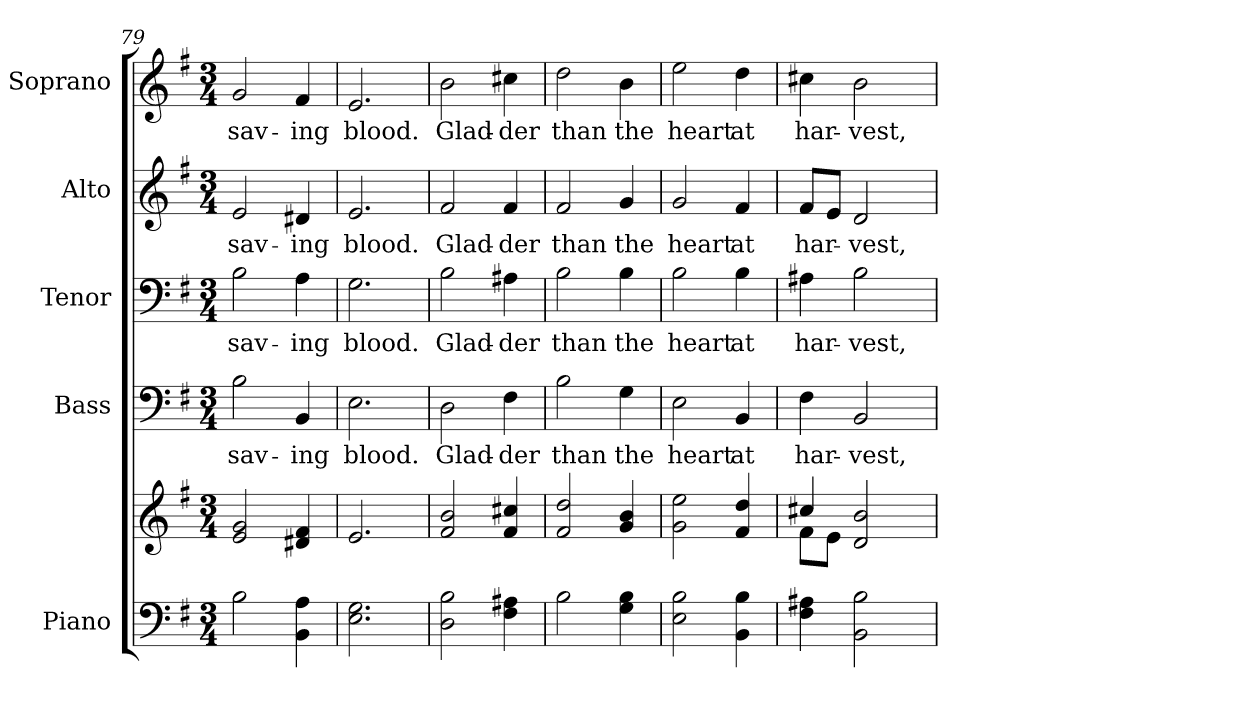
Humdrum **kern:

**kern	**kern	**kern	**text	**kern	**text	**kern	**text	**kern	**text
*part5	*part5	*part4	*part4	*part3	*part3	*part2	*part2	*part1	*part1
*staff6	*staff5	*staff4	*staff4	*staff3	*staff3	*staff2	*staff2	*staff1	*staff1
*I"Piano	*	*I"Bass	*	*I"Tenor	*	*I"Alto	*	*I"Soprano	*
*I'Pno.	*	*I'B.	*	*I'T.	*	*I'A.	*	*I'S.	*
*clefF4	*clefG2	*clefF4	*	*clefF4	*	*clefG2	*	*clefG2	*
*k[f#]	*k[f#]	*k[f#]	*	*k[f#]	*	*k[f#]	*	*k[f#]	*
*G:	*G:	*G:	*	*G:	*	*G:	*	*G:	*
*M3/4	*M3/4	*M3/4	*	*M3/4	*	*M3/4	*	*M3/4	*
=79	=79	=79	=79	=79	=79	=79	=79	=79	=79
!	!	!	!LO:LY:b:color=#000000	!	!	!	!	!	!
!	!	!	!	!	!LO:LY:b:color=#000000	!	!	!	!
!	!	!	!	!	!	!	!LO:LY:b:color=#000000	!	!
!	!	!	!	!	!	!	!	!	!LO:LY:b:color=#000000
2Bi\	2ei/ 2gi	2Bi\	sav-	2Bi\	sav-	2ei/	sav-	2gi/	sav-
!	!	!	!LO:LY:b:color=#000000	!	!	!	!	!	!
!	!	!	!	!	!LO:LY:b:color=#000000	!	!	!	!
!	!	!	!	!	!	!	!LO:LY:b:color=#000000	!	!
!	!	!	!	!	!	!	!	!	!LO:LY:b:color=#000000
4BBi\ 4Ai	4d#Xi/ 4f#i	4BBi/	-ing	4Ai\	-ing	4d#Xi/	-ing	4f#i/	-ing
=80	=80	=80	=80	=80	=80	=80	=80	=80	=80
!	!	!	!LO:LY:b:color=#000000	!	!	!	!	!	!
!	!	!	!	!	!LO:LY:b:color=#000000	!	!	!	!
!	!	!	!	!	!	!	!LO:LY:b:color=#000000	!	!
!	!	!	!	!	!	!	!	!	!LO:LY:b:color=#000000
2.Ei\ 2.Gi	2.ei/	2.Ei\	blood.	2.Gi\	blood.	2.ei/	blood.	2.ei/	blood.
!!LO:PB:g=z
=81	=81	=81	=81	=81	=81	=81	=81	=81	=81
!	!	!	!LO:LY:b:color=#000000	!	!	!	!	!	!
!	!	!	!	!	!LO:LY:b:color=#000000	!	!	!	!
!	!	!	!	!	!	!	!LO:LY:b:color=#000000	!	!
!	!	!	!	!	!	!	!	!	!LO:LY:b:color=#000000
2Di\ 2Bi	2f#i/ 2bi	2Di\	Glad-	2Bi\	Glad-	2f#i/	Glad-	2bi\	Glad-
!	!	!	!LO:LY:b:color=#000000	!	!	!	!	!	!
!	!	!	!	!	!LO:LY:b:color=#000000	!	!	!	!
!	!	!	!	!	!	!	!LO:LY:b:color=#000000	!	!
!	!	!	!	!	!	!	!	!	!LO:LY:b:color=#000000
4F#i\ 4A#Xi	4f#i/ 4cc#Xi	4F#i\	-der	4A#Xi\	-der	4f#i/	-der	4cc#Xi\	-der
=82	=82	=82	=82	=82	=82	=82	=82	=82	=82
!	!	!	!LO:LY:b:color=#000000	!	!	!	!	!	!
!	!	!	!	!	!LO:LY:b:color=#000000	!	!	!	!
!	!	!	!	!	!	!	!LO:LY:b:color=#000000	!	!
!	!	!	!	!	!	!	!	!	!LO:LY:b:color=#000000
2Bi\	2f#i/ 2ddi	2Bi\	than	2Bi\	than	2f#i/	than	2ddi\	than
!	!	!	!LO:LY:b:color=#000000	!	!	!	!	!	!
!	!	!	!	!	!LO:LY:b:color=#000000	!	!	!	!
!	!	!	!	!	!	!	!LO:LY:b:color=#000000	!	!
!	!	!	!	!	!	!	!	!	!LO:LY:b:color=#000000
4Gi\ 4Bi	4gi/ 4bi	4Gi\	the	4Bi\	the	4gi/	the	4bi\	the
=83	=83	=83	=83	=83	=83	=83	=83	=83	=83
!	!	!	!LO:LY:b:color=#000000	!	!	!	!	!	!
!	!	!	!	!	!LO:LY:b:color=#000000	!	!	!	!
!	!	!	!	!	!	!	!LO:LY:b:color=#000000	!	!
!	!	!	!	!	!	!	!	!	!LO:LY:b:color=#000000
2Ei\ 2Bi	2gi\ 2eei	2Ei\	heart	2Bi\	heart	2gi/	heart	2eei\	heart
!	!	!	!LO:LY:b:color=#000000	!	!	!	!	!	!
!	!	!	!	!	!LO:LY:b:color=#000000	!	!	!	!
!	!	!	!	!	!	!	!LO:LY:b:color=#000000	!	!
!	!	!	!	!	!	!	!	!	!LO:LY:b:color=#000000
4BBi\ 4Bi	4f#i/ 4ddi	4BBi/	at	4Bi\	at	4f#i/	at	4ddi\	at
=84	=84	=84	=84	=84	=84	=84	=84	=84	=84
*	*^	*	*	*	*	*	*	*	*
!	!	!	!	!LO:LY:b:color=#000000	!	!	!	!	!	!
!	!	!	!	!	!	!LO:LY:b:color=#000000	!	!	!	!
!	!	!	!	!	!	!	!	!LO:LY:b:color=#000000	!	!
!	!	!	!	!	!	!	!	!	!	!LO:LY:b:color=#000000
4F#i\ 4A#Xi	4cc#Xi/	8f#i\L	4F#i\	har-	4A#Xi\	har-	8f#i/L	har-	4cc#Xi\	har-
.	.	8ei\J	.	.	.	.	8ei/J	.	.	.
!	!	!	!	!LO:LY:b:color=#000000	!	!	!	!	!	!
!	!	!	!	!	!	!LO:LY:b:color=#000000	!	!	!	!
!	!	!	!	!	!	!	!	!LO:LY:b:color=#000000	!	!
!	!	!	!	!	!	!	!	!	!	!LO:LY:b:color=#000000
2BBi\ 2Bi	2di/ 2bi	4ryy	2BBi/	-vest,	2Bi\	-vest,	2di/	-vest,	2bi\	-vest,
.	.	4ryy	.	.	.	.	.	.	.	.
*	*v	*v	*	*	*	*	*	*	*	*
=	=	=	=	=	=	=	=	=	=
*-	*-	*-	*-	*-	*-	*-	*-	*-	*-
